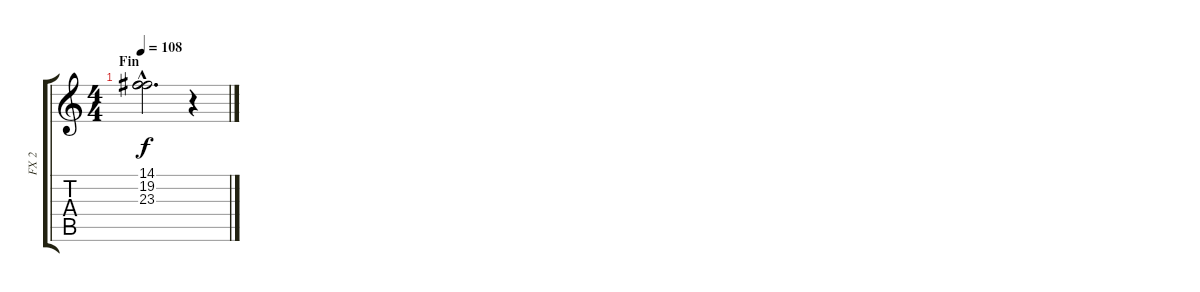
\track ("FX 2" "FX 2") {instrument lead5charang}
\staff {score tabs}
\tuning (E4 B3 G3 D3 A2 E2) {hide}
\ts (4 4)
\section ("" "Fin")
\tempo 108
\clef g2
\ks c
(14.1{hac t} 19.2{hac t} 23.3{hac t}).2{d dy f} r.4{volume 0}
